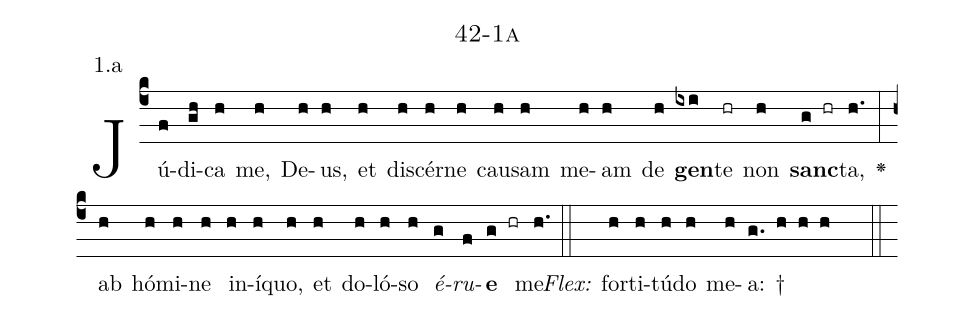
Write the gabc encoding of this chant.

name: 42-1a;
annotation: 1.a;
%%
(c4)Jú(f)di(gh)ca(h) me,(h) De(h)us,(h) et(h) di(h)scér(h)ne(h) cau(h)sam(h) me(h)am(h) de(h) <b>gen</b>(ixi)te(hr) non(h) <b>sanc</b>(g hr)ta,(h.) <v>\greheightstar</v>(:) ab(h) hó(h)mi(h)ne(h) in(h)í(h)quo,(h) et(h) do(h)ló(h)so(h) <i>é</i>(g)<i>ru</i>(f)<b>e</b>(g hr) me.(h.) (::)
<i>Flex:</i>()  for(h)ti(h)tú(h)do(h) me(h)a: †(g. h h h  ::)

%E(h) u(h) o(g) u(f) a(g) e.(h.) (::)
